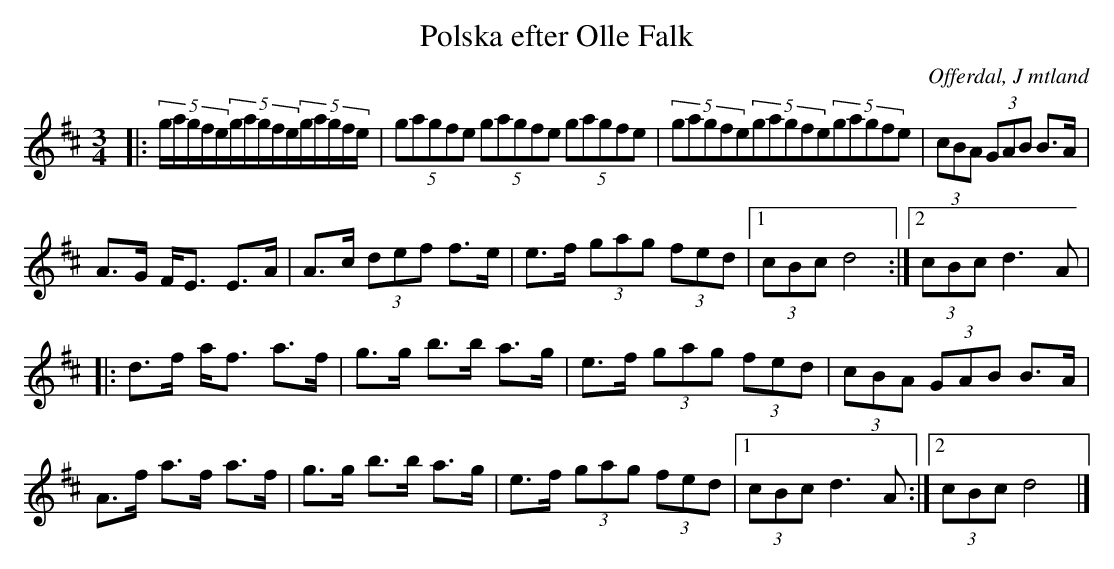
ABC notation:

X:1
T:Polska efter Olle Falk
O:Offerdal, J mtland
M:3/4
L:1/8
K:D
|: (5:4 g/a/g/f/e/(5g/a/g/f/e/(5g/a/g/f/e/ | (5:4 gagfe (5:4 gagfe(5:4 gagfe| (5gagfe(5gagfe(5gagfe | (3cBA (3GAB B>A |
A>G F<E E>A | A>c (3def f>e | e>f (3gag (3fed |1 (3cBc d4 :|2 (3cBc d3 A |
|:d>f a<f a>f | g>g b>b a>g | e>f (3gag (3fed | (3cBA (3GAB B>A |
A>f a>f a>f | g>g b>b a>g | e>f (3gag (3fed |1 (3cBc d3 A :|2 (3cBc d4 |]
